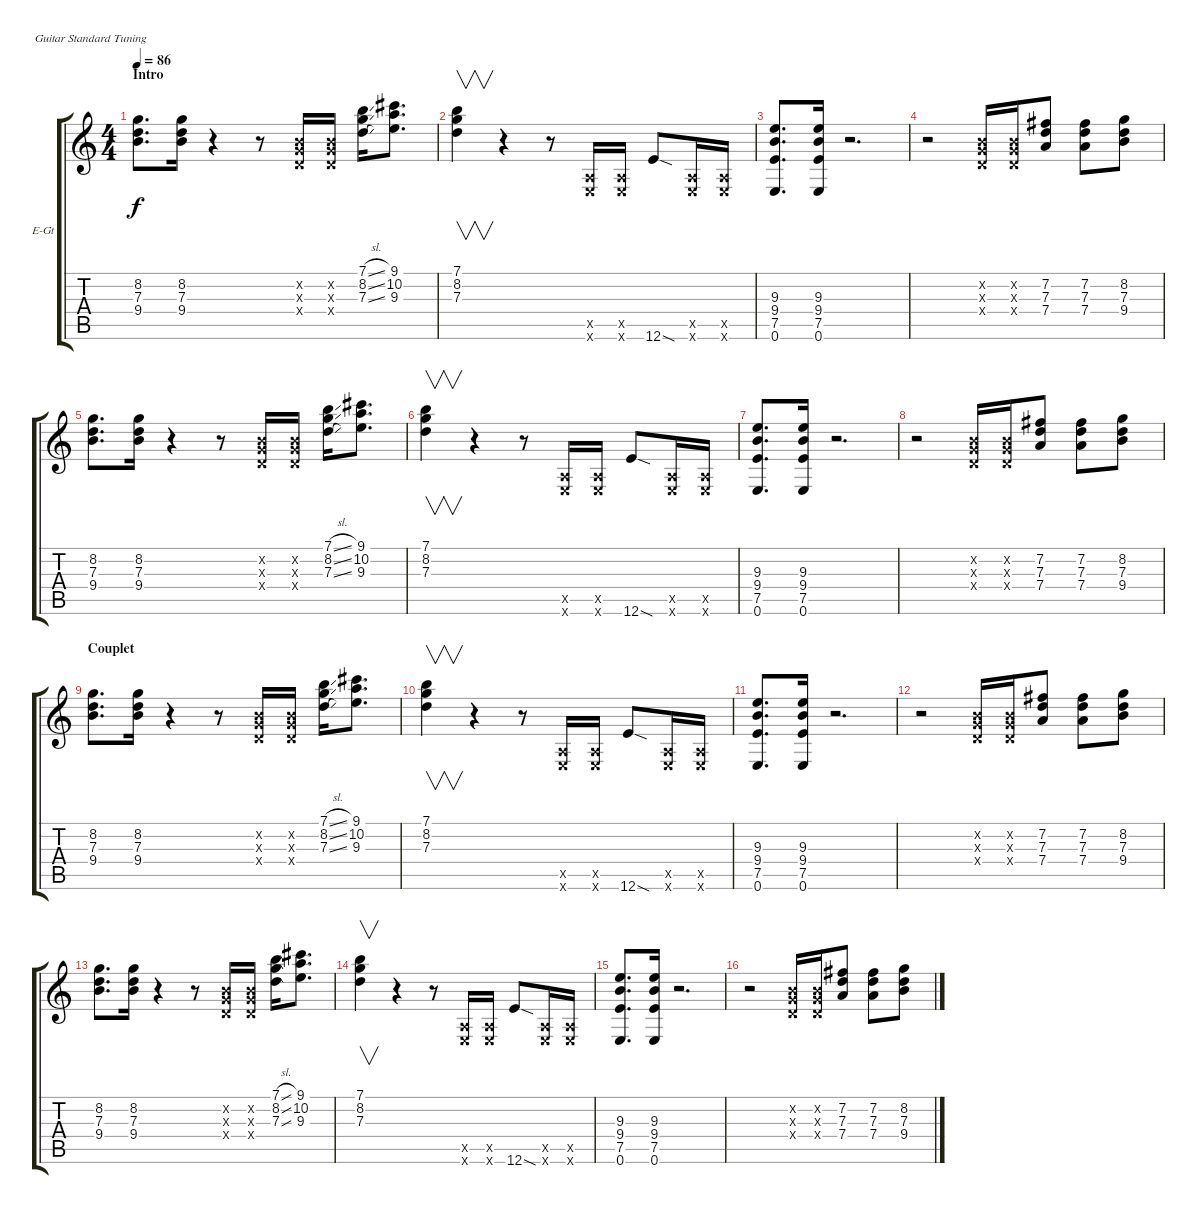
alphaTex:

\bracketExtendMode groupsimilarinstruments
\firstSystemTrackNameOrientation horizontal
\otherSystemsTrackNameOrientation horizontal
\track ("You" "E-Gt") {mute multiBarRest instrument distortionguitar}
\staff {score tabs}
\tuning (E4 B3 G3 D3 A2 E2)
\ts (4 4)
\section ("" "Intro")
\tempo 86
\clef g2
\ks c
(9.4 7.3 8.2).8{d dy f instrument distortionguitar} (9.4 7.3 8.2).16 r.4 r.8 (0.4{x} 0.3{x} 0.2{x}).16 (0.4{x} 0.3{x} 0.2{x}).16 (7.1{sl} 8.2{sl} 7.3{sl}).16 (9.1 10.2 9.3).8{d} |
(7.1 8.2 7.3).4{v} r.4 r.8 (0.6{x} 0.5{x}).16 (0.5{x} 0.6{x}).16 12.6{sod}.8 (0.6{x} 0.5{x}).16 (0.5{x} 0.6{x}).16 |
(9.4 7.5 9.3 0.6).8{d} (9.4 7.5 9.3 0.6).16 r.2{d} |
r.2 (0.4{x} 0.3{x} 0.2{x}).16 (0.4{x} 0.3{x} 0.2{x}).16 (7.4 7.2 7.3).8 (7.4 7.2 7.3).8 (9.4 7.3 8.2).8 |
(9.4 7.3 8.2).8{d} (9.4 7.3 8.2).16 r.4 r.8 (0.4{x} 0.3{x} 0.2{x}).16 (0.4{x} 0.3{x} 0.2{x}).16 (7.1{sl} 8.2{sl} 7.3{sl}).16 (9.1 10.2 9.3).8{d} |
(7.1 8.2 7.3).4{v} r.4 r.8 (0.6{x} 0.5{x}).16 (0.5{x} 0.6{x}).16 12.6{sod}.8 (0.6{x} 0.5{x}).16 (0.5{x} 0.6{x}).16 |
(9.4 7.5 9.3 0.6).8{d} (9.4 7.5 9.3 0.6).16 r.2{d} |
r.2 (0.4{x} 0.3{x} 0.2{x}).16 (0.4{x} 0.3{x} 0.2{x}).16 (7.4 7.2 7.3).8 (7.4 7.2 7.3).8 (9.4 7.3 8.2).8 |
\section ("" "Couplet")
(9.4 7.3 8.2).8{d} (9.4 7.3 8.2).16 r.4 r.8 (0.4{x} 0.3{x} 0.2{x}).16 (0.4{x} 0.3{x} 0.2{x}).16 (7.1{sl} 8.2{sl} 7.3{sl}).16 (9.1 10.2 9.3).8{d} |
(7.1 8.2 7.3).4{v} r.4 r.8 (0.6{x} 0.5{x}).16 (0.5{x} 0.6{x}).16 12.6{sod}.8 (0.6{x} 0.5{x}).16 (0.5{x} 0.6{x}).16 |
(9.4 7.5 9.3 0.6).8{d} (9.4 7.5 9.3 0.6).16 r.2{d} |
r.2 (0.4{x} 0.3{x} 0.2{x}).16 (0.4{x} 0.3{x} 0.2{x}).16 (7.4 7.2 7.3).8 (7.4 7.2 7.3).8 (9.4 7.3 8.2).8 |
(9.4 7.3 8.2).8{d} (9.4 7.3 8.2).16 r.4 r.8 (0.4{x} 0.3{x} 0.2{x}).16 (0.4{x} 0.3{x} 0.2{x}).16 (7.1{sl} 8.2{sl} 7.3{sl}).16 (9.1 10.2 9.3).8{d} |
(7.1 8.2 7.3).4{v} r.4 r.8 (0.6{x} 0.5{x}).16 (0.5{x} 0.6{x}).16 12.6{sod}.8 (0.6{x} 0.5{x}).16 (0.5{x} 0.6{x}).16 |
(9.4 7.5 9.3 0.6).8{d} (9.4 7.5 9.3 0.6).16 r.2{d} |
r.2 (0.4{x} 0.3{x} 0.2{x}).16 (0.4{x} 0.3{x} 0.2{x}).16 (7.4 7.2 7.3).8 (7.4 7.2 7.3).8 (9.4 7.3 8.2).8
